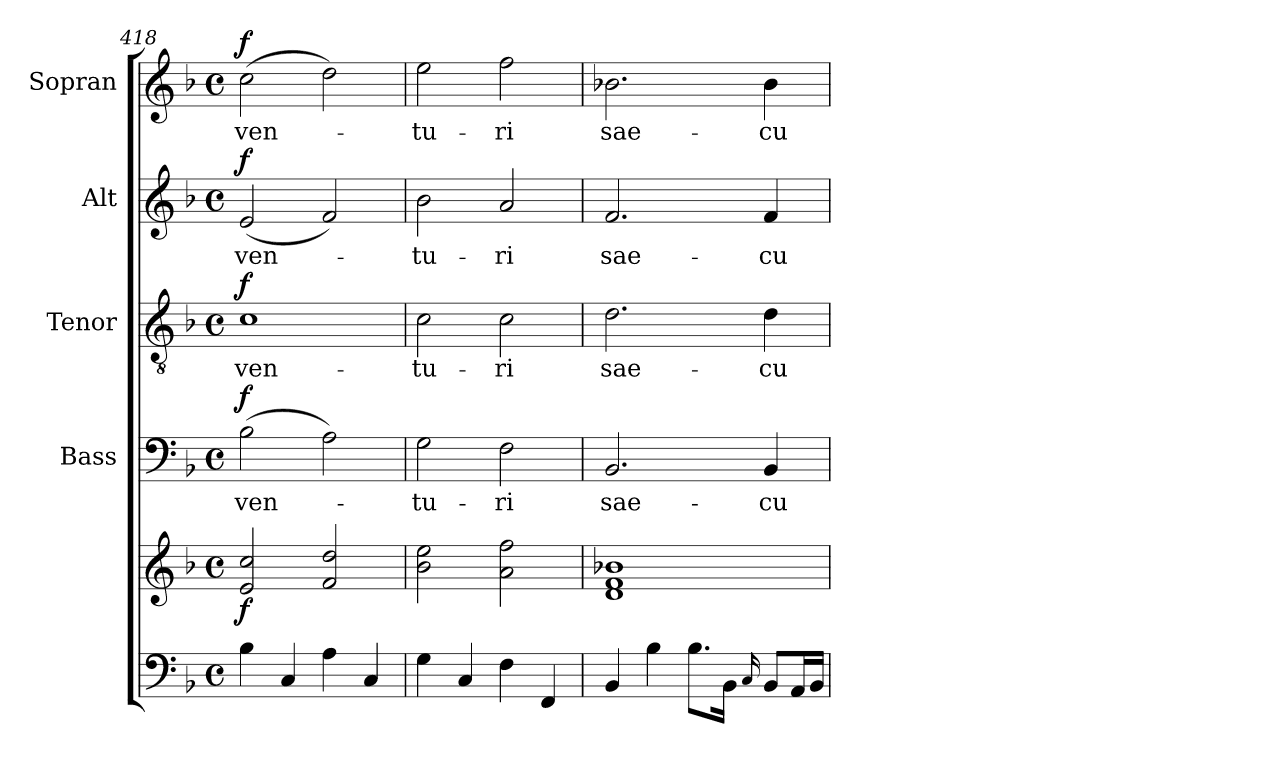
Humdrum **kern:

**kern	**kern	**dynam	**kern	**text	**dynam	**kern	**text	**dynam	**kern	**text	**dynam	**kern	**text	**dynam
*part5	*part5	*part5	*part4	*part4	*part4	*part3	*part3	*part3	*part2	*part2	*part2	*part1	*part1	*part1
*staff6	*staff5	*staff5/6	*staff4	*staff4	*staff4	*staff3	*staff3	*staff3	*staff2	*staff2	*staff2	*staff1	*staff1	*staff1
*	*	*	*I"Bass	*	*	*I"Tenor	*	*	*I"Alt	*	*	*I"Sopran	*	*
*	*	*	*I'B.	*	*	*I'T.	*	*	*I'A.	*	*	*I'S.	*	*
*clefF4	*clefG2	*	*clefF4	*	*	*clefGv2	*	*	*clefG2	*	*	*clefG2	*	*
*k[b-]	*k[b-]	*	*k[b-]	*	*	*k[b-]	*	*	*k[b-]	*	*	*k[b-]	*	*
*F:	*F:	*	*F:	*	*	*F:	*	*	*F:	*	*	*F:	*	*
*M4/4	*M4/4	*	*M4/4	*	*	*M4/4	*	*	*M4/4	*	*	*M4/4	*	*
*met(c)	*met(c)	*	*met(c)	*	*	*met(c)	*	*	*met(c)	*	*	*met(c)	*	*
=418	=418	=418	=418	=418	=418	=418	=418	=418	=418	=418	=418	=418	=418	=418
!	!	!LO:DY:b	!	!LO:LY:b	!LO:DY:a	!	!LO:LY:b	!LO:DY:a	!	!LO:LY:b	!LO:DY:a	!	!LO:LY:b	!LO:DY:a
4B-\	2e/ 2cc/	f	(>2B-\	ven-	f	1c	ven-	f	(<2e/	ven-	f	(>2cc\	ven-	f
4C/	.	.	.	.	.	.	.	.	.	.	.	.	.	.
4A\	2f/ 2dd/	.	2A\)	.	.	.	.	.	2f/)	.	.	2dd\)	.	.
4C/	.	.	.	.	.	.	.	.	.	.	.	.	.	.
=419	=419	=419	=419	=419	=419	=419	=419	=419	=419	=419	=419	=419	=419	=419
!	!	!	!	!LO:LY:b	!	!	!LO:LY:b	!	!	!LO:LY:b	!	!	!LO:LY:b	!
4G\	2b-\ 2ee\	.	2G\	-tu-	.	2c\	-tu-	.	2b-\	-tu-	.	2ee\	-tu-	.
4C/	.	.	.	.	.	.	.	.	.	.	.	.	.	.
!	!	!	!	!LO:LY:b	!	!	!LO:LY:b	!	!	!LO:LY:b	!	!	!LO:LY:b	!
4F\	2a\ 2ff\	.	2F\	-ri	.	2c\	-ri	.	2a/	-ri	.	2ff\	-ri	.
4FF/	.	.	.	.	.	.	.	.	.	.	.	.	.	.
=420	=420	=420	=420	=420	=420	=420	=420	=420	=420	=420	=420	=420	=420	=420
!	!	!	!	!LO:LY:b	!	!	!LO:LY:b	!	!	!LO:LY:b	!	!	!LO:LY:b	!
4BB-/	1d 1f 1b-X	.	2.BB-/	sae-	.	2.d\	sae-	.	2.f/	sae-	.	2.b-X\	sae-	.
4B-\	.	.	.	.	.	.	.	.	.	.	.	.	.	.
8.B-\L	.	.	.	.	.	.	.	.	.	.	.	.	.	.
16BB-\Jk	.	.	.	.	.	.	.	.	.	.	.	.	.	.
16qqC/	.	.	.	.	.	.	.	.	.	.	.	.	.	.
!	!	!	!	!LO:LY:b	!	!	!LO:LY:b	!	!	!LO:LY:b	!	!	!LO:LY:b	!
8BB-/L	.	.	4BB-/	-cu-	.	4d\	-cu-	.	4f/	-cu-	.	4b-\	-cu-	.
16AA/L	.	.	.	.	.	.	.	.	.	.	.	.	.	.
16BB-/JJ	.	.	.	.	.	.	.	.	.	.	.	.	.	.
=	=	=	=	=	=	=	=	=	=	=	=	=	=	=
*-	*-	*-	*-	*-	*-	*-	*-	*-	*-	*-	*-	*-	*-	*-
